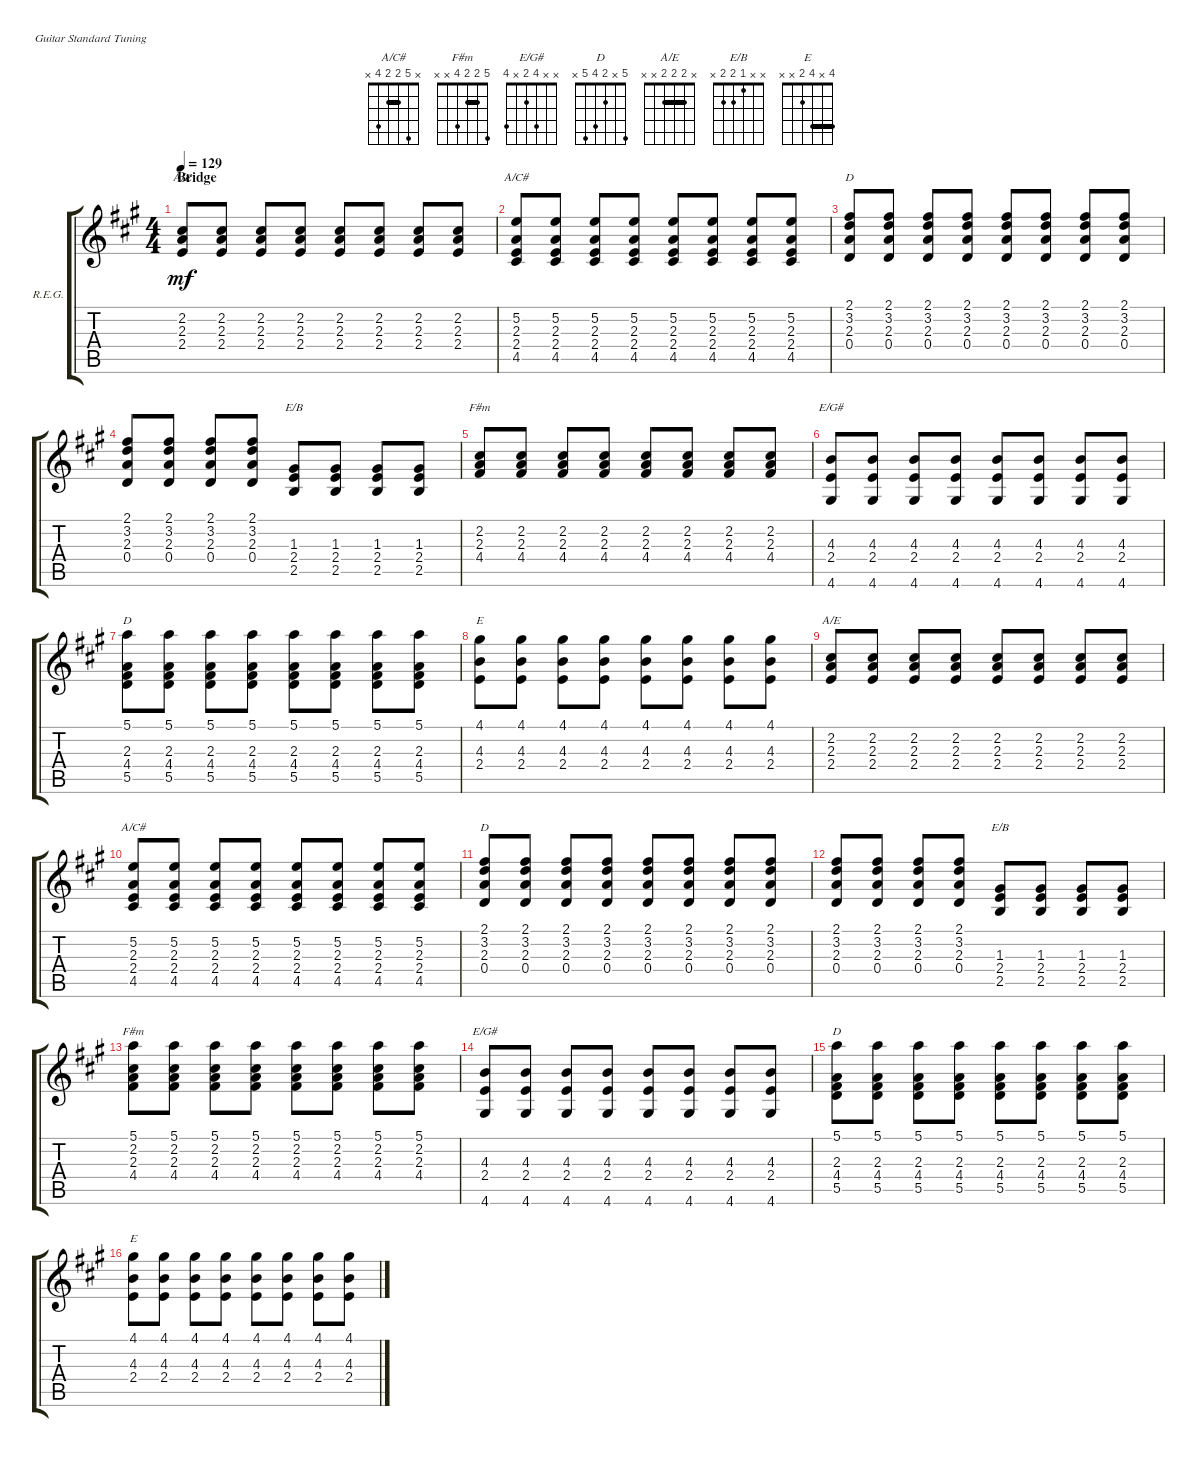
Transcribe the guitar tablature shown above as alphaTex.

\defaultSystemsLayout 4
\bracketExtendMode groupsimilarinstruments
\firstSystemTrackNameOrientation horizontal
\otherSystemsTrackNameOrientation horizontal
\track ("Rhythm Electric Guitar" "R.E.G.") {instrument distortionguitar}
\staff {score tabs}
\tuning (E4 B3 G3 D3 A2 E2)
\chord ("A/C#" x 5 2 2 4 x) {barre 2}
\chord ("F#m" x 2 2 4 x x) {barre 2}
\chord ("E/G#" x x 4 2 x 4)
\chord ("D" 2 3 2 0 x x) {barre 2}
\chord ("A/E" x 2 2 2 x x) {barre (2 2)}
\chord ("E/B" x x 1 2 2 x)
\chord ("D" 5 x 2 4 5 x)
\chord ("E" 4 x 4 2 x x) {barre 4}
\chord ("F#m" 5 2 2 4 x x) {barre 2}
\ts (4 4)
\section ("" "Bridge")
\tempo 129
\clef g2
\ks a
(2.2 2.3 2.4).8{ch "A/E" dy mf} (2.2 2.3 2.4).8 (2.2 2.3 2.4).8 (2.2 2.3 2.4).8 (2.2 2.3 2.4).8 (2.2 2.3 2.4).8 (2.2 2.3 2.4).8 (2.2 2.3 2.4).8 |
(5.2 2.3 2.4 4.5).8{ch "A/C#"} (4.5 2.4 2.3 5.2).8 (4.5 2.4 2.3 5.2).8 (4.5 2.4 2.3 5.2).8 (4.5 2.4 2.3 5.2).8 (4.5 2.4 2.3 5.2).8 (4.5 2.4 2.3 5.2).8 (4.5 2.4 2.3 5.2).8 |
(3.2 2.3 0.4 2.1).8{ch "D"} (2.3 3.2 0.4 2.1).8 (2.3 3.2 0.4 2.1).8 (2.3 3.2 0.4 2.1).8 (2.3 3.2 0.4 2.1).8 (2.3 3.2 0.4 2.1).8 (2.3 3.2 0.4 2.1).8 (2.3 3.2 0.4 2.1).8 |
(3.2 2.3 0.4 2.1).8 (3.2 2.3 0.4 2.1).8 (3.2 2.3 0.4 2.1).8 (3.2 2.3 0.4 2.1).8 (2.5 2.4 1.3).8{ch "E/B"} (1.3 2.4 2.5).8 (1.3 2.4 2.5).8 (1.3 2.4 2.5).8 |
(4.4 2.2 2.3).8{ch "F#m"} (4.4 2.2 2.3).8 (4.4 2.2 2.3).8 (4.4 2.2 2.3).8 (4.4 2.2 2.3).8 (4.4 2.3 2.2).8 (4.4 2.2 2.3).8 (4.4 2.3 2.2).8 |
(4.6 2.4 4.3).8{ch "E/G#"} (4.3 2.4 4.6).8 (4.3 2.4 4.6).8 (4.3 2.4 4.6).8 (4.3 2.4 4.6).8 (4.3 2.4 4.6).8 (4.3 2.4 4.6).8 (4.3 2.4 4.6).8 |
(5.5 4.4 2.3 5.1).8{ch "D"} (4.4 5.5 2.3 5.1).8 (4.4 5.5 2.3 5.1).8 (4.4 5.5 2.3 5.1).8 (4.4 5.5 2.3 5.1).8 (4.4 5.5 2.3 5.1).8 (4.4 5.5 2.3 5.1).8 (4.4 5.5 2.3 5.1).8 |
(2.4 4.3 4.1).8{ch "E"} (2.4 4.3 4.1).8 (2.4 4.3 4.1).8 (2.4 4.3 4.1).8 (2.4 4.3 4.1).8 (2.4 4.3 4.1).8 (2.4 4.3 4.1).8 (4.1 4.3 2.4).8 |
(2.2 2.3 2.4).8{ch "A/E"} (2.2 2.3 2.4).8 (2.2 2.3 2.4).8 (2.2 2.3 2.4).8 (2.2 2.3 2.4).8 (2.2 2.3 2.4).8 (2.2 2.3 2.4).8 (2.2 2.3 2.4).8 |
(5.2 2.3 2.4 4.5).8{ch "A/C#"} (4.5 2.4 2.3 5.2).8 (4.5 2.4 2.3 5.2).8 (4.5 2.4 2.3 5.2).8 (4.5 2.4 2.3 5.2).8 (4.5 2.4 2.3 5.2).8 (4.5 2.4 2.3 5.2).8 (4.5 2.4 2.3 5.2).8 |
(2.1 3.2 2.3 0.4).8{ch "D"} (0.4 2.3 3.2 2.1).8 (0.4 2.3 3.2 2.1).8 (0.4 2.3 3.2 2.1).8 (0.4 2.3 3.2 2.1).8 (0.4 2.3 3.2 2.1).8 (0.4 2.3 3.2 2.1).8 (0.4 2.3 3.2 2.1).8 |
(0.4 2.3 3.2 2.1).8 (0.4 2.3 3.2 2.1).8 (0.4 2.3 3.2 2.1).8 (0.4 2.3 3.2 2.1).8 (2.5 2.4 1.3).8{ch "E/B"} (1.3 2.4 2.5).8 (1.3 2.4 2.5).8 (1.3 2.4 2.5).8 |
(4.4 2.3 2.2 5.1).8{ch "F#m"} (5.1 2.3 2.2 4.4).8 (5.1 2.3 2.2 4.4).8 (5.1 2.3 2.2 4.4).8 (5.1 2.3 2.2 4.4).8 (5.1 2.3 2.2 4.4).8 (5.1 2.3 2.2 4.4).8 (5.1 2.2 2.3 4.4).8 |
(4.6 2.4 4.3).8{ch "E/G#"} (4.3 2.4 4.6).8 (4.3 2.4 4.6).8 (4.3 2.4 4.6).8 (4.3 2.4 4.6).8 (4.3 2.4 4.6).8 (4.3 2.4 4.6).8 (4.3 2.4 4.6).8 |
(5.5 4.4 2.3 5.1).8{ch "D"} (4.4 5.5 2.3 5.1).8 (4.4 5.5 2.3 5.1).8 (4.4 5.5 2.3 5.1).8 (4.4 5.5 2.3 5.1).8 (4.4 5.5 2.3 5.1).8 (4.4 5.5 2.3 5.1).8 (4.4 5.5 2.3 5.1).8 |
(2.4 4.3 4.1).8{ch "E"} (2.4 4.3 4.1).8 (2.4 4.3 4.1).8 (2.4 4.3 4.1).8 (2.4 4.3 4.1).8 (2.4 4.3 4.1).8 (2.4 4.3 4.1).8 (2.4 4.3 4.1).8
